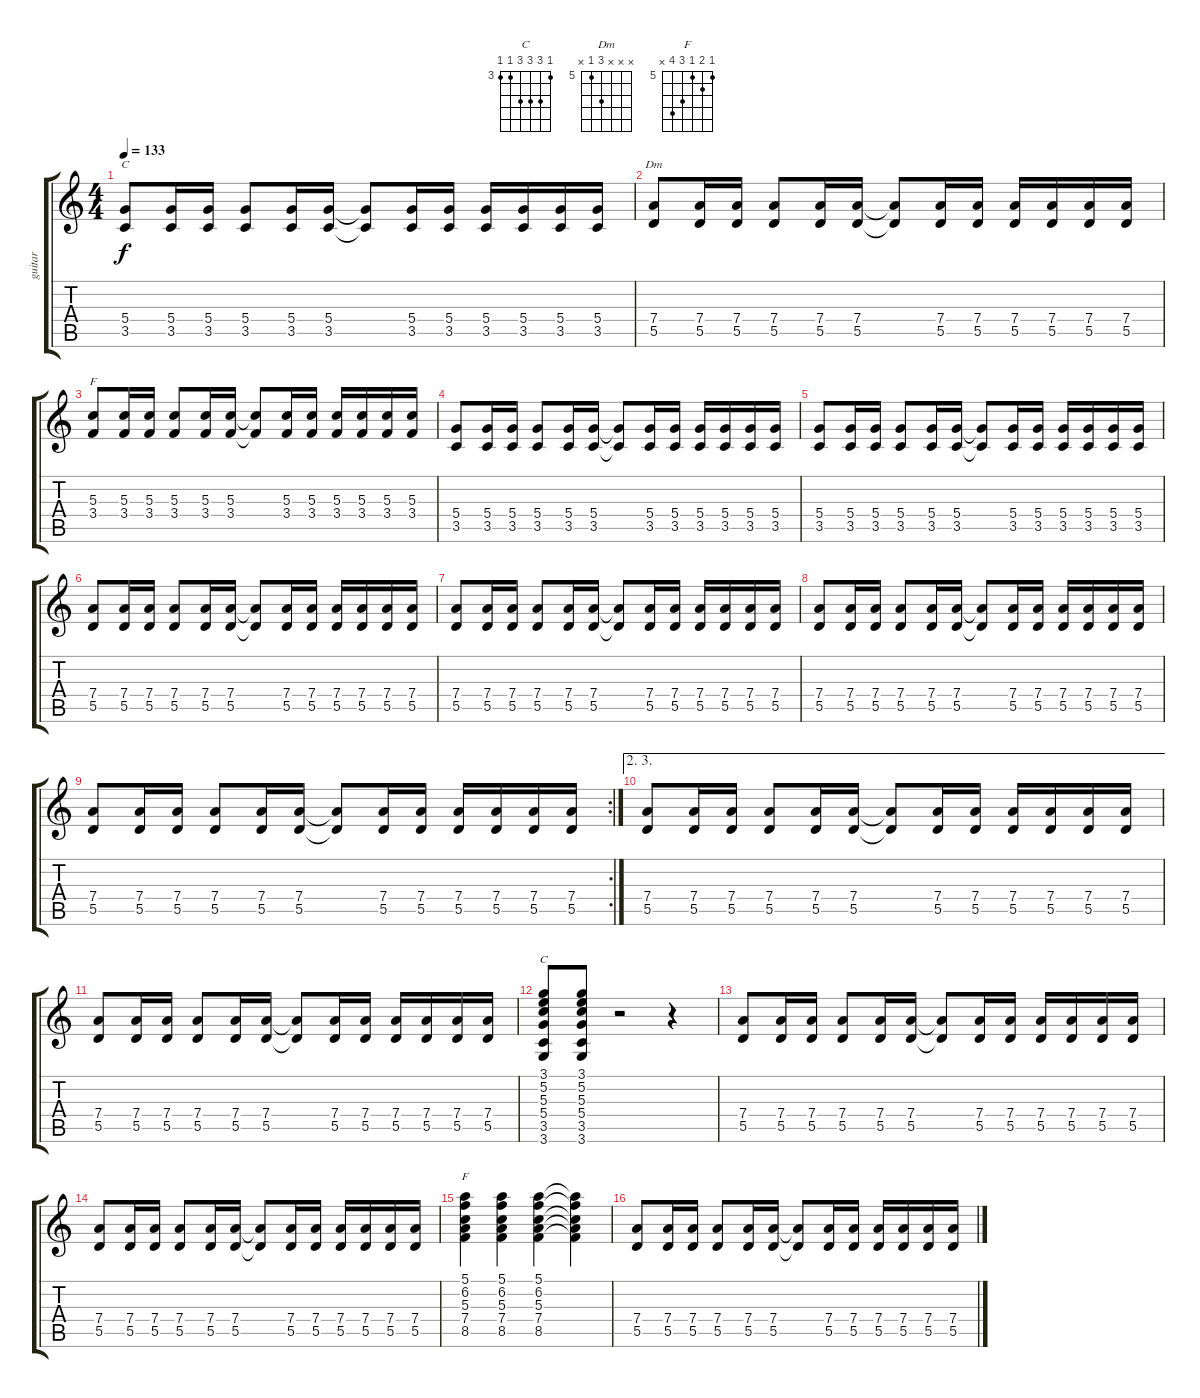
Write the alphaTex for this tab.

\track ("guitar" "guitar") {instrument distortionguitar}
\staff {score tabs}
\tuning (E4 B3 G3 D3 A2 E2) {hide}
\chord ("C" x x x 5 3 x) {firstfret 3}
\chord ("Dm" x x x 7 5 x) {firstfret 5}
\chord ("F" x x 5 3 x x) {firstfret 3}
\chord ("C" 3 5 5 5 3 3) {firstfret 3}
\chord ("F" 5 6 5 7 8 x) {firstfret 5}
\ts (4 4)
\tempo 133
\clef g2
\ks c
(5.4 3.5).8{ch "C" dy f} (5.4 3.5).16 (5.4 3.5).16 (5.4 3.5).8 (5.4 3.5).16 (5.4 3.5).16 (5.4{t} 3.5{t}).8 (5.4 3.5).16 (5.4 3.5).16 (5.4 3.5).16 (5.4 3.5).16 (5.4 3.5).16 (5.4 3.5).16 |
(7.4 5.5).8{ch "Dm"} (7.4 5.5).16 (7.4 5.5).16 (7.4 5.5).8 (7.4 5.5).16 (7.4 5.5).16 (7.4{t} 5.5{t}).8 (7.4 5.5).16 (7.4 5.5).16 (7.4 5.5).16 (7.4 5.5).16 (7.4 5.5).16 (7.4 5.5).16 |
(5.3 3.4).8{ch "F"} (5.3 3.4).16 (5.3 3.4).16 (5.3 3.4).8 (5.3 3.4).16 (5.3 3.4).16 (5.3{t} 3.4{t}).8 (5.3 3.4).16 (5.3 3.4).16 (5.3 3.4).16 (5.3 3.4).16 (5.3 3.4).16 (5.3 3.4).16 |
(5.4 3.5).8 (5.4 3.5).16 (5.4 3.5).16 (5.4 3.5).8 (5.4 3.5).16 (5.4 3.5).16 (5.4{t} 3.5{t}).8 (5.4 3.5).16 (5.4 3.5).16 (5.4 3.5).16 (5.4 3.5).16 (5.4 3.5).16 (5.4 3.5).16 |
(5.4 3.5).8 (5.4 3.5).16 (5.4 3.5).16 (5.4 3.5).8 (5.4 3.5).16 (5.4 3.5).16 (5.4{t} 3.5{t}).8 (5.4 3.5).16 (5.4 3.5).16 (5.4 3.5).16 (5.4 3.5).16 (5.4 3.5).16 (5.4 3.5).16 |
(7.4 5.5).8 (7.4 5.5).16 (7.4 5.5).16 (7.4 5.5).8 (7.4 5.5).16 (7.4 5.5).16 (7.4{t} 5.5{t}).8 (7.4 5.5).16 (7.4 5.5).16 (7.4 5.5).16 (7.4 5.5).16 (7.4 5.5).16 (7.4 5.5).16 |
(7.4 5.5).8 (7.4 5.5).16 (7.4 5.5).16 (7.4 5.5).8 (7.4 5.5).16 (7.4 5.5).16 (7.4{t} 5.5{t}).8 (7.4 5.5).16 (7.4 5.5).16 (7.4 5.5).16 (7.4 5.5).16 (7.4 5.5).16 (7.4 5.5).16 |
(7.4 5.5).8 (7.4 5.5).16 (7.4 5.5).16 (7.4 5.5).8 (7.4 5.5).16 (7.4 5.5).16 (7.4{t} 5.5{t}).8 (7.4 5.5).16 (7.4 5.5).16 (7.4 5.5).16 (7.4 5.5).16 (7.4 5.5).16 (7.4 5.5).16 |
\rc 2
(7.4 5.5).8 (7.4 5.5).16 (7.4 5.5).16 (7.4 5.5).8 (7.4 5.5).16 (7.4 5.5).16 (7.4{t} 5.5{t}).8 (7.4 5.5).16 (7.4 5.5).16 (7.4 5.5).16 (7.4 5.5).16 (7.4 5.5).16 (7.4 5.5).16 |
\ae (2 3)
(7.4 5.5).8 (7.4 5.5).16 (7.4 5.5).16 (7.4 5.5).8 (7.4 5.5).16 (7.4 5.5).16 (7.4{t} 5.5{t}).8 (7.4 5.5).16 (7.4 5.5).16 (7.4 5.5).16 (7.4 5.5).16 (7.4 5.5).16 (7.4 5.5).16 |
(7.4 5.5).8 (7.4 5.5).16 (7.4 5.5).16 (7.4 5.5).8 (7.4 5.5).16 (7.4 5.5).16 (7.4{t} 5.5{t}).8 (7.4 5.5).16 (7.4 5.5).16 (7.4 5.5).16 (7.4 5.5).16 (7.4 5.5).16 (7.4 5.5).16 |
(3.1 5.2 5.3 5.4 3.5 3.6).8{ch "C"} (3.1 5.2 5.3 5.4 3.5 3.6).8 r.2 r.4 |
(7.4 5.5).8 (7.4 5.5).16 (7.4 5.5).16 (7.4 5.5).8 (7.4 5.5).16 (7.4 5.5).16 (7.4{t} 5.5{t}).8 (7.4 5.5).16 (7.4 5.5).16 (7.4 5.5).16 (7.4 5.5).16 (7.4 5.5).16 (7.4 5.5).16 |
(7.4 5.5).8 (7.4 5.5).16 (7.4 5.5).16 (7.4 5.5).8 (7.4 5.5).16 (7.4 5.5).16 (7.4{t} 5.5{t}).8 (7.4 5.5).16 (7.4 5.5).16 (7.4 5.5).16 (7.4 5.5).16 (7.4 5.5).16 (7.4 5.5).16 |
(5.1 6.2 5.3 7.4 8.5).4{ch "F"} (5.1 6.2 5.3 7.4 8.5).4 (5.1 6.2 5.3 7.4 8.5).4 (5.1{t} 6.2{t} 5.3{t} 7.4{t} 8.5{t}).4 |
(7.4 5.5).8 (7.4 5.5).16 (7.4 5.5).16 (7.4 5.5).8 (7.4 5.5).16 (7.4 5.5).16 (7.4{t} 5.5{t}).8 (7.4 5.5).16 (7.4 5.5).16 (7.4 5.5).16 (7.4 5.5).16 (7.4 5.5).16 (7.4 5.5).16
